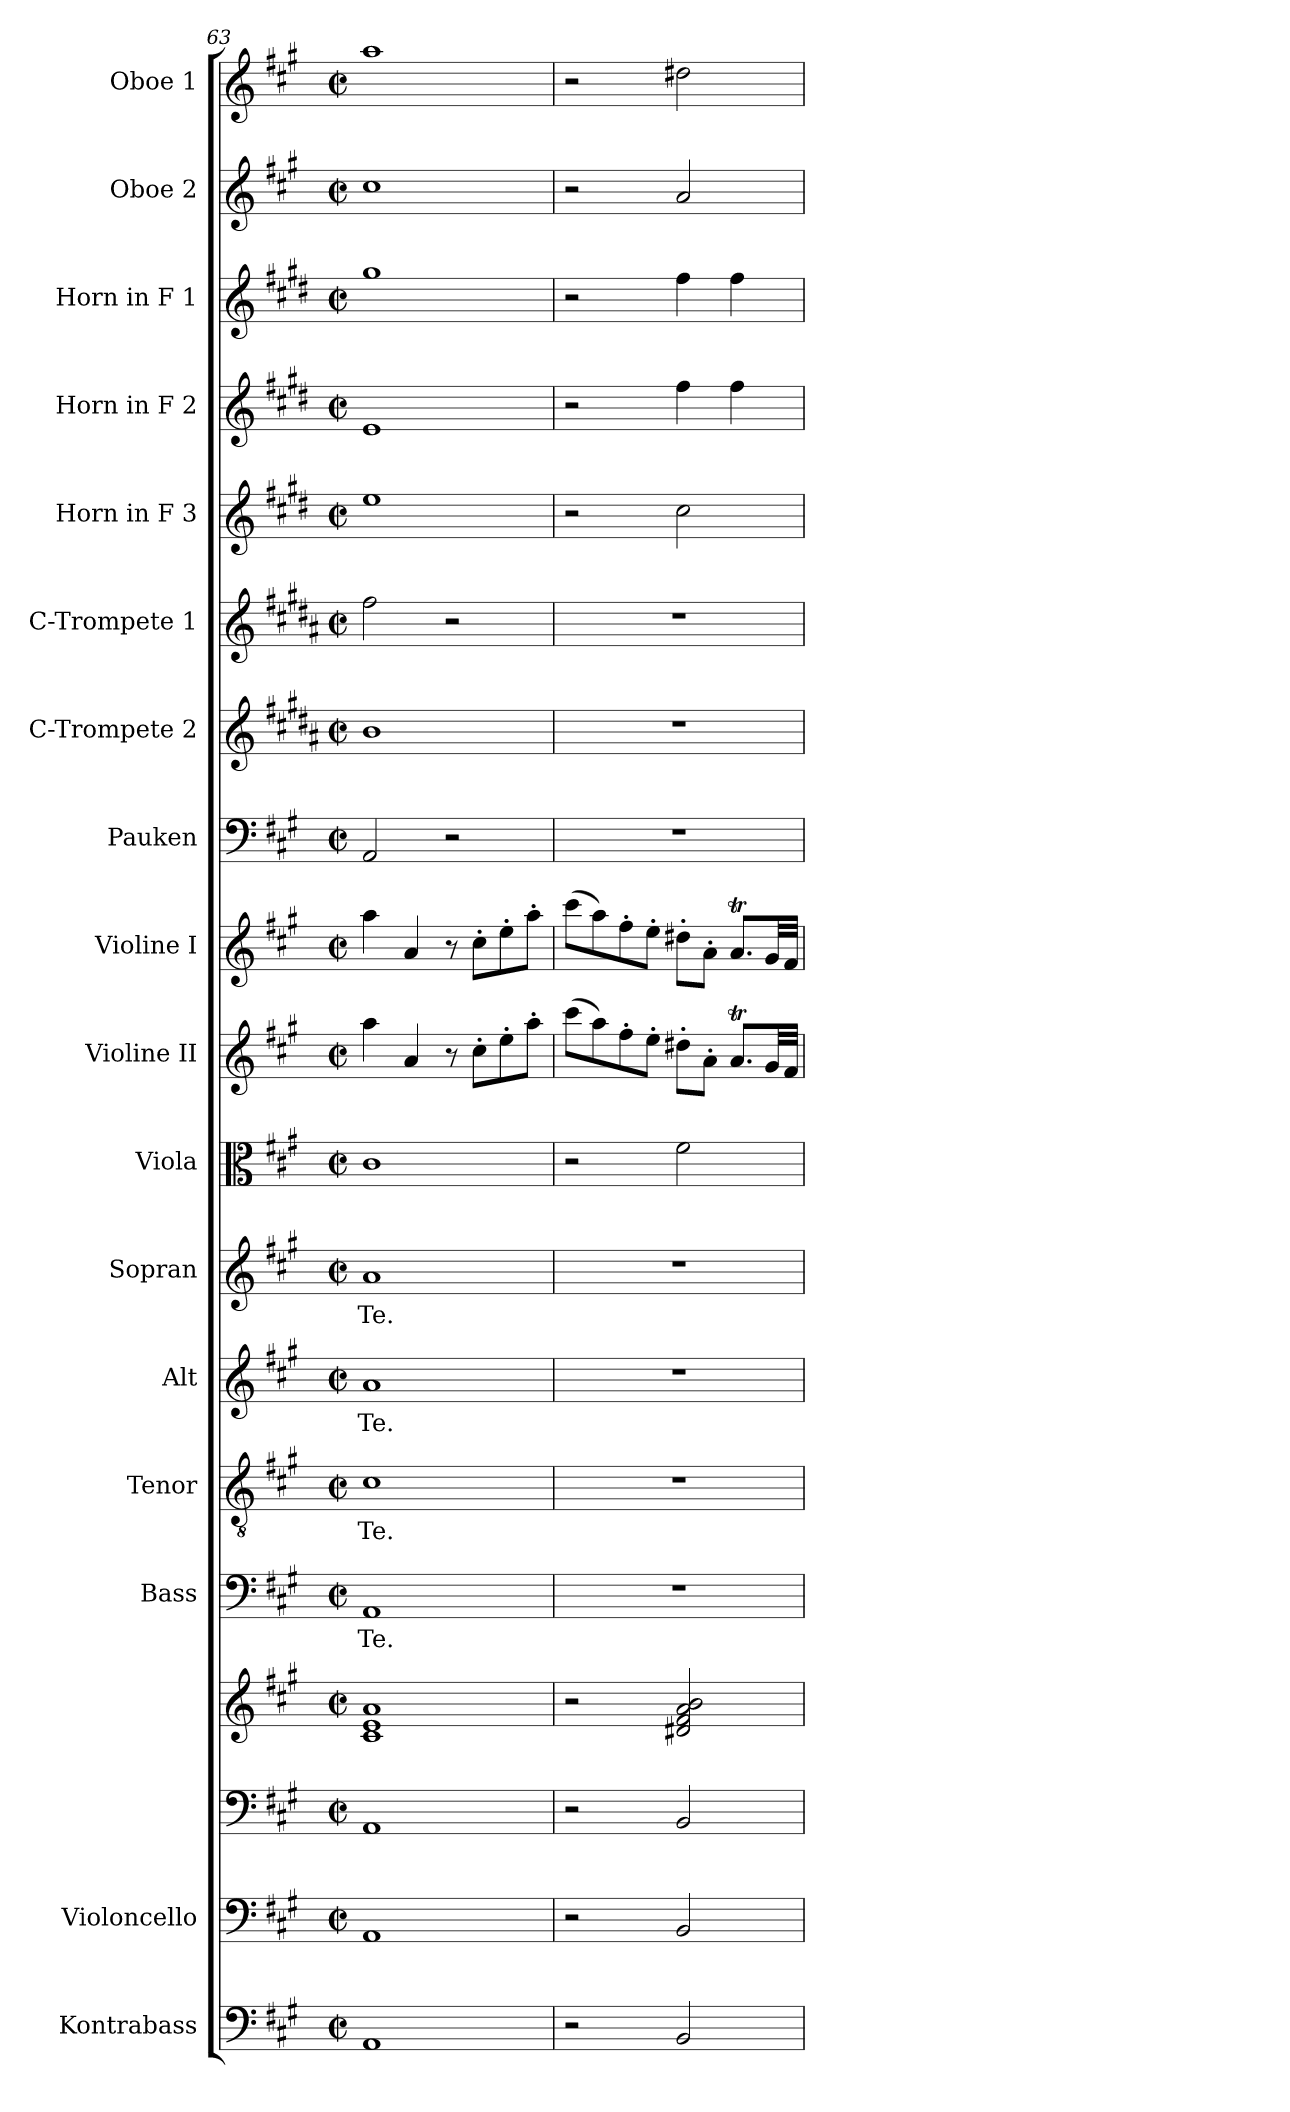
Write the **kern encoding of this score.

**kern	**kern	**kern	**kern	**kern	**text	**kern	**text	**kern	**text	**kern	**text	**kern	**kern	**kern	**kern	**kern	**kern	**kern	**kern	**kern	**kern	**kern
*part18	*part17	*part16	*part16	*part15	*part15	*part14	*part14	*part13	*part13	*part12	*part12	*part11	*part10	*part9	*part8	*part7	*part6	*part5	*part4	*part3	*part2	*part1
*staff19	*staff18	*staff17	*staff16	*staff15	*staff15	*staff14	*staff14	*staff13	*staff13	*staff12	*staff12	*staff11	*staff10	*staff9	*staff8	*staff7	*staff6	*staff5	*staff4	*staff3	*staff2	*staff1
*I"Kontrabass	*I"Violoncello	*	*	*I"Bass	*	*I"Tenor	*	*I"Alt	*	*I"Sopran	*	*I"Viola	*I"Violine II	*I"Violine I	*I"Pauken	*I"C-Trompete 2	*I"C-Trompete 1	*I"Horn in F 3	*I"Horn in F 2	*I"Horn in F 1	*I"Oboe 2	*I"Oboe 1
*I'Kb.	*I'Vc.	*	*	*I'B.	*	*I'T.	*	*I'A.	*	*I'S.	*	*I'Vla.	*I'Vl. II	*I'Vl. I	*I'Pk.	*I'C Trp. 2	*I'C Trp. 1	*	*	*	*I'Ob. 2	*I'Ob. 1
*clefF4	*clefF4	*clefF4	*clefG2	*clefF4	*	*clefGv2	*	*clefG2	*	*clefG2	*	*clefC3	*clefG2	*clefG2	*clefF4	*clefG2	*clefG2	*clefG2	*clefG2	*clefG2	*clefG2	*clefG2
*ITrd7c12	*	*	*	*	*	*	*	*	*	*	*	*	*	*	*	*ITrd1c2	*ITrd1c2	*ITrd4c7	*ITrd4c7	*ITrd4c7	*	*
*k[f#c#g#]	*k[f#c#g#]	*k[f#c#g#]	*k[f#c#g#]	*k[f#c#g#]	*	*k[f#c#g#]	*	*k[f#c#g#]	*	*k[f#c#g#]	*	*k[f#c#g#]	*k[f#c#g#]	*k[f#c#g#]	*k[f#c#g#]	*k[f#c#g#]	*k[f#c#g#]	*k[f#c#g#]	*k[f#c#g#]	*k[f#c#g#]	*k[f#c#g#]	*k[f#c#g#]
*A:	*A:	*A:	*A:	*A:	*	*A:	*	*A:	*	*A:	*	*A:	*A:	*A:	*A:	*A:	*A:	*A:	*A:	*A:	*A:	*A:
*M2/2	*M2/2	*M2/2	*M2/2	*M2/2	*	*M2/2	*	*M2/2	*	*M2/2	*	*M2/2	*M2/2	*M2/2	*M2/2	*M2/2	*M2/2	*M2/2	*M2/2	*M2/2	*M2/2	*M2/2
*met(c|)	*met(c|)	*met(c|)	*met(c|)	*met(c|)	*	*met(c|)	*	*met(c|)	*	*met(c|)	*	*met(c|)	*met(c|)	*met(c|)	*met(c|)	*met(c|)	*met(c|)	*met(c|)	*met(c|)	*met(c|)	*met(c|)	*met(c|)
=63	=63	=63	=63	=63	=63	=63	=63	=63	=63	=63	=63	=63	=63	=63	=63	=63	=63	=63	=63	=63	=63	=63
!	!	!	!	!	!LO:LY:b	!	!LO:LY:b	!	!LO:LY:b	!	!LO:LY:b	!	!	!	!	!	!	!	!	!	!	!
1AAA	1AA	1AA	1c# 1e 1a	1AA	Te.	1c#	Te.	1a	Te.	1a	Te.	1c#	4aa\	4aa\	2AA/	1a	2ee\	1a	1A	1cc#	1cc#	1aa
.	.	.	.	.	.	.	.	.	.	.	.	.	4a/	4a/	.	.	.	.	.	.	.	.
.	.	.	.	.	.	.	.	.	.	.	.	.	8r	8r	2r	.	2r	.	.	.	.	.
.	.	.	.	.	.	.	.	.	.	.	.	.	8cc#'>\L	8cc#'>\L	.	.	.	.	.	.	.	.
.	.	.	.	.	.	.	.	.	.	.	.	.	8ee'>\	8ee'>\	.	.	.	.	.	.	.	.
.	.	.	.	.	.	.	.	.	.	.	.	.	8aa'>\J	8aa'>\J	.	.	.	.	.	.	.	.
=64	=64	=64	=64	=64	=64	=64	=64	=64	=64	=64	=64	=64	=64	=64	=64	=64	=64	=64	=64	=64	=64	=64
2r	2r	2r	2r	1r	.	1r	.	1r	.	1r	.	2r	(>8ccc#\L	(>8ccc#\L	1r	1r	1r	2r	2r	2r	2r	2r
.	.	.	.	.	.	.	.	.	.	.	.	.	8aa\)	8aa\)	.	.	.	.	.	.	.	.
.	.	.	.	.	.	.	.	.	.	.	.	.	8ff#'>\	8ff#'>\	.	.	.	.	.	.	.	.
.	.	.	.	.	.	.	.	.	.	.	.	.	8ee'>\J	8ee'>\J	.	.	.	.	.	.	.	.
2BBB/	2BB/	2BB/	2d#X/ 2f#/ 2a/ 2b/	.	.	.	.	.	.	.	.	2f#\	8dd#X'>\L	8dd#X'>\L	.	.	.	2f#\	4b\	4b\	2a/	2dd#X\
.	.	.	.	.	.	.	.	.	.	.	.	.	8a'>\J	8a'>\J	.	.	.	.	.	.	.	.
.	.	.	.	.	.	.	.	.	.	.	.	.	8.aT/L	8.aT/L	.	.	.	.	4b\	4b\	.	.
.	.	.	.	.	.	.	.	.	.	.	.	.	32g#/LL	32g#/LL	.	.	.	.	.	.	.	.
.	.	.	.	.	.	.	.	.	.	.	.	.	32f#/JJJ	32f#/JJJ	.	.	.	.	.	.	.	.
=	=	=	=	=	=	=	=	=	=	=	=	=	=	=	=	=	=	=	=	=	=	=
*-	*-	*-	*-	*-	*-	*-	*-	*-	*-	*-	*-	*-	*-	*-	*-	*-	*-	*-	*-	*-	*-	*-
